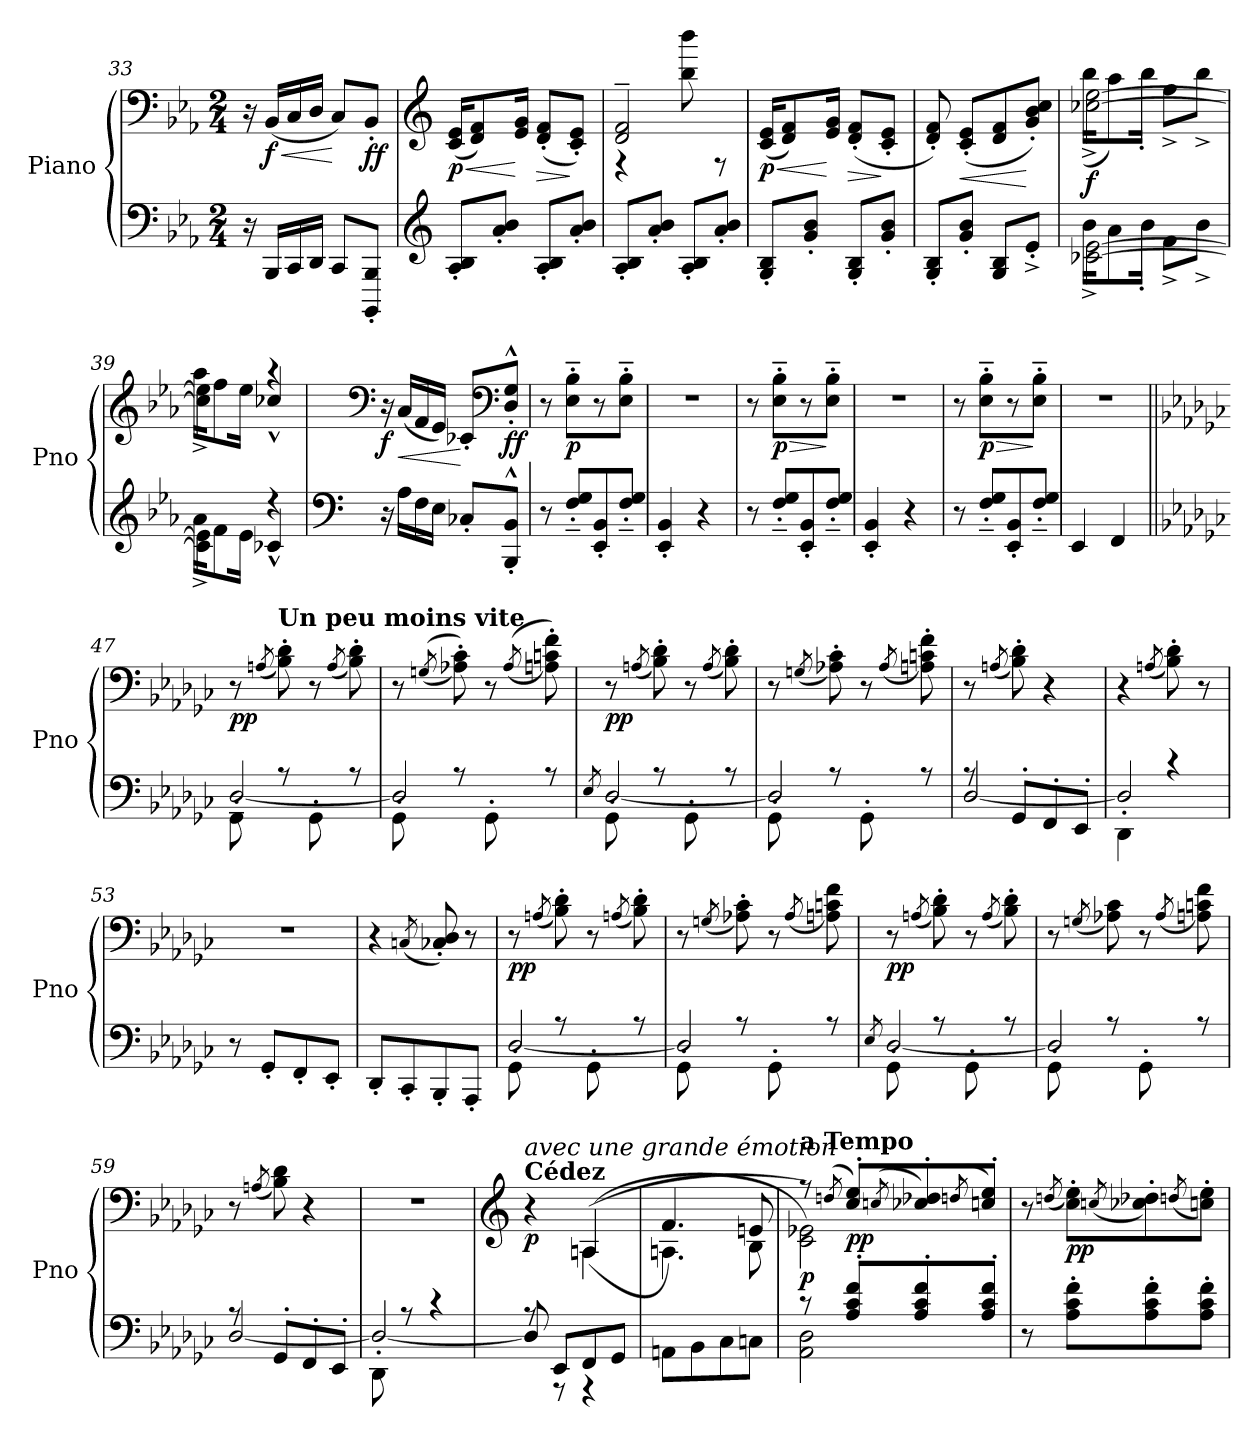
**kern	**kern	**dynam
*part1	*part1	*part1
*staff2	*staff1	*staff1/2
*I"Piano	*	*
*I'Pno	*	*
*clefF4	*clefF4	*
*k[b-e-a-]	*k[b-e-a-]	*
*M2/4	*M2/4	*
=33	=33	=33
16r	16r	.
!	!	!LO:HP:b
!	!	!LO:DY:n=1:b
16BBB-/LL	(<16BB-/LL	< f
16CC/	16C/	.
16DD/JJ	16D/JJ	.
8CC/L	8C/L)	[
!	!	!LO:DY:n=2:b
8BBBB-/' 8BBB-/'J	8BB-'/J	ff
=34	=34	=34
*clefG2	*clefG2	*
!	!	!LO:HP:b
!	!	!LO:DY:n=1:b
8A-/' 8B-/'L	(<16c/ 16e-/KL	< p
.	8d/ 8f/)	.
8a-/' 8b-/'J	.	.
.	16e-/ 16g/Jk	[
!	!	!LO:HP:b
8A-/' 8B-/'L	(<8d/' 8f/'L	>
8a-/' 8b-/'J	8c/' 8e-/'J)	]
=35	=35	=35
*	*^	*
8A-/' 8B-/'L	2d/~ 2f/~	4r	.
8a-/' 8b-/'J	.	.	.
8A-/' 8B-/'L	.	8bb-\ 8bbb-\	.
8a-/' 8b-/'J	.	8r	.
!!LO:LB:g=z
=36	=36	=36	=36
!	!	!	!LO:HP:b
!	!	!	!LO:DY:n=1:b
*	*v	*v	*
8G/' 8B-/'L	(<16c/ 16e-/KL	< p
.	8d/ 8f/)	.
8g/' 8b-/'J	.	.
.	16e-/ 16g/Jk	[
!	!	!LO:HP:b
8G/' 8B-/'L	(<8d/' 8f/'L	>
8g/' 8b-/'J	8c/' 8e-/'J	]
=37	=37	=37
8G/' 8B-/'L	8d/' 8f/')	.
!	!	!LO:HP:b
8g/' 8b-/'J	(<8c/' 8e-/'L	<
8G/ 8B-/L	8d/ 8f/	.
8e-'^/J	8g/' 8b-/' 8cc/'J)	[
=38	=38	=38
*^	*^	*
!	!	!	!	!LO:DY:b
[2c-X\ [2e-\	16b-^\KL	[2cc-X\ [2ee-\	(<16bb-^\KL	f
.	8a-\	.	8aa-\)	.
.	16b-'\Jk	.	16bb-'\Jk	.
.	8f^\L	.	8ff^\L	.
.	8b-^\J	.	8bb-^\J	.
=39	=39	=39	=39	=39
4c-\] 4e-\]	16a-^\KL	4cc-\] 4ee-\]	16aa-^\KL	.
.	8f\	.	8ff\	.
.	16e-\Jk	.	16ee-\Jk	.
4r	4c-X^^/	4r	4cc-X^^/	.
*v	*v	*	*	*
*	*v	*v	*
=40	=40	=40
*clefF4	*	*
*^	*^	*
!	!	!	!	!LO:DY:b
*v	*v	*	*	*
*	*v	*v	*
16r	16r	f
!	!	!LO:HP:b
16A-\LL	(<16a-/LL	<
16F\	16f/	.
16E-\JJ	16e-/JJ)	.
8C-X'/L	8c-X'/L	[
*	*clefF4	*
!	!	!LO:DY:b
8BBB-/'^^ 8BB-/'^^J	8D/'^^ 8G/'^^J	ff
!!LO:LB:g=z
=41	=41	=41
8r	8r	.
!	!	!LO:DY:b
8F/'~ 8G/'~L	8E-\'~ 8B-\'~L	p
8EE-/' 8BB-/'	8r	.
8F/'~ 8G/'~J	8E-\'~ 8B-\'~J	.
=42	=42	=42
4EE-/' 4BB-/'	2r	.
4r	.	.
=43	=43	=43
8r	8r	.
!	!	!LO:HP:b
!	!	!LO:DY:n=1:b
8F/'~ 8G/'~L	8E-\'~ 8B-\'~L	> p
8EE-/' 8BB-/'	8r	.
8F/'~ 8G/'~J	8E-\'~ 8B-\'~J	]
=44	=44	=44
4EE-/' 4BB-/'	2r	.
4r	.	.
=45	=45	=45
8r	8r	.
!	!	!LO:HP:b
!	!	!LO:DY:n=1:b
8F/'~ 8G/'~L	8E-\'~ 8B-\'~L	> p
8EE-/' 8BB-/'	8r	.
8F/'~ 8G/'~J	8E-\'~ 8B-\'~J	]
=46	=46	=46
4EE-/	2r	.
4FF/	.	.
!!LO:LB:g=z
=47||	=47||	=47||
*k[b-e-a-d-g-c-]	*k[b-e-a-d-g-c-]	*
*^	*	*
!	!	!	!LO:DY:b
8GG-'\	[2D-~/	8r	pp
.	.	(<8qAn/	.
!	!	!LO:TX:a:B:t=Un peu moins vite	!
8r	.	8B-\' 8d-\')	.
8GG-'\	.	8r	.
.	.	(<8qA/	.
8r	.	8B-\' 8d-\')	.
=48	=48	=48	=48
8GG-'\	2D-/]	8r	.
.	.	(<(>8qGn/	.
8r	.	8A-X\' 8c-\'))	.
8GG-'\	.	8r	.
.	.	(<(>8qA-/	.
8r	.	8An\' 8cn\' 8f\'))	.
=49	=49	=49	=49
.	8qE-/	.	.
!	!	!	!LO:DY:b
8GG-'\	[2D-/	8r	pp
.	.	(<8qAn/	.
8r	.	8B-\' 8d-\')	.
8GG-'\	.	8r	.
.	.	(<8qA/	.
8r	.	8B-\' 8d-\')	.
=50	=50	=50	=50
8GG-'\	2D-/]	8r	.
.	.	(<8qGn/	.
8r	.	8A-X\' 8c-\')	.
8GG-'\	.	8r	.
.	.	(<8qA-/	.
8r	.	8An\' 8cn\' 8f\')	.
=51	=51	=51	=51
8r	[2D-/	8r	.
.	.	(<8qAn/	.
8GG-'/L	.	8B-\' 8d-\')	.
8FF'/	.	4r	.
8EE-'/J	.	.	.
=52	=52	=52	=52
4DD-'\	2D-/]	4r	.
.	.	(<8qAn/	.
4r	.	8B-\' 8d-\')	.
.	.	8r	.
*v	*v	*	*
!!LO:PB:g=z
=53	=53	=53
8r	2r	.
8GG-'/L	.	.
8FF'/	.	.
8EE-'/J	.	.
=54	=54	=54
8DD-'/L	4r	.
8CC-'/	.	.
.	(<8qCn/	.
8BBB-'/	8C-X/' 8D-/')	.
8AAA-'/J	8r	.
=55	=55	=55
*^	*	*
!	!	!	!LO:DY:b
8GG-'\	[2D-/	8r	pp
.	.	(<8qAn/	.
8r	.	8B-\' 8d-\')	.
8GG-'\	.	8r	.
.	.	(<8qAn/	.
8r	.	8B-\' 8d-\')	.
=56	=56	=56	=56
8GG-'\	2D-/]	8r	.
.	.	(<8qGn/	.
8r	.	8A-X\' 8c-\')	.
8GG-'\	.	8r	.
.	.	(<8qA-/	.
8r	.	8An\ 8cn\ 8f\)	.
=57	=57	=57	=57
.	8qE-/	.	.
!	!	!	!LO:DY:b
8GG-'\	[2D-/	8r	pp
.	.	(<8qAn/	.
8r	.	8B-\' 8d-\')	.
8GG-'\	.	8r	.
.	.	(<8qA/	.
8r	.	8B-\' 8d-\')	.
=58	=58	=58	=58
8GG-'\	2D-/]	8r	.
.	.	(<8qGn/	.
8r	.	8A-X\ 8c-\)	.
8GG-'\	.	8r	.
.	.	(<8qA-/	.
8r	.	8An\ 8cn\ 8f\)	.
=59	=59	=59	=59
8r	[2D-/	8r	.
.	.	(<8qAn/	.
8GG-'/L	.	8B-\ 8d-\)	.
8FF'/	.	4r	.
8EE-'/J	.	.	.
=60	=60	=60	=60
8DD-'\	2D-/_	2r	.
8r	.	.	.
4r	.	.	.
!!LO:LB:g=z
=61	=61	=61	=61
*	*	*clefG2	*
*	*	*^	*
!	!	!LO:TX:a:B:t=Cédez	!	!
!	!	!LO:TX:a:i:t=avec une grande émotion	!	!
!	!	!	!	!LO:DY:b
8r	8D-/]	4r	4ryy	p
8EE-/L	8r	.	.	.
8FF/	4r	(<4A-\	(<(<4An/	.
8GG-/J	.	.	.	.
*v	*v	*	*	*
=62	=62	=62	=62
8AAn\L	4.An\	4.f/)	.
8BB-\	.	.	.
8C-\	.	.	.
8Cn\J	8B-\	8en/	.
!!LO:LB:g=z	!!
=63	=63	=63	=63
*^	*	*	*
!	!	!LO:TX:a:B:t=a Tempo	!	!
!	!	!	!	!LO:DY:b
8r	2AA-\ 2D-\	8r)	2c-\ 2e-X\)	p
.	.	(>8qddn/	.	.
!	!	!	!	!LO:DY:b
8A-/' 8c-/' 8f/'L	.	8cc-/' 8ee-/'L)	.	pp
.	.	(>8qccn/	.	.
8A-/' 8c-/' 8f/'	.	8cc-X/' 8dd-X/')	.	.
.	.	(>8qddn/	.	.
8A-/' 8c-/' 8f/'J	.	8ccn/' 8ee-/'J)	.	.
*v	*v	*	*	*
*	*v	*v	*
=64	=64	=64
8r	8r	.
.	(>8qddn/	.
!	!	!LO:DY:b
8A-\' 8c-\' 8f\'L	8cc-\' 8ee-\'L)	pp
.	(>8qccn/	.
8A-\' 8c-\' 8f\'	8cc-X\' 8dd-X\')	.
.	(>8qddn/	.
8A-\' 8c-\' 8f\'J	8ccn\' 8ee-\'J)	.
=	=	=
*-	*-	*-
